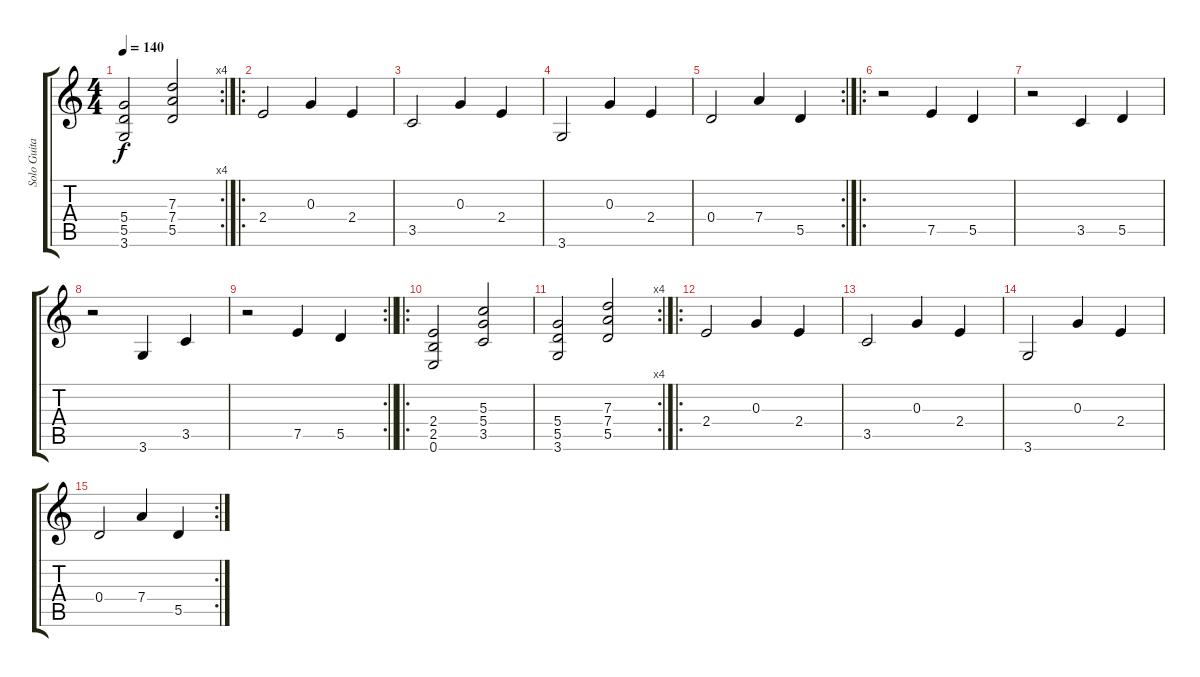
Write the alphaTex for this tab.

\track ("Solo Guitar" "Solo Guita") {instrument overdrivenguitar}
\staff {score tabs}
\tuning (E4 B3 G3 D3 A2 E2) {hide}
\rc 4
\ts (4 4)
\tempo 140
\clef g2
\ks c
(5.4 5.5 3.6).2{dy f} (7.3 7.4 5.5).2 |
\ro
2.4.2 0.3.4 2.4.4 |
3.5.2 0.3.4 2.4.4 |
3.6.2 0.3.4 2.4.4 |
\rc 2
0.4.2 7.4.4 5.5.4 |
\ro
r.2 7.5.4 5.5.4 |
r.2 3.5.4 5.5.4 |
r.2 3.6.4 3.5.4 |
\rc 2
\barLineRight lightlight
r.2 7.5.4 5.5.4 |
\ro
(2.4 2.5 0.6).2 (5.3 5.4 3.5).2 |
\rc 4
(5.4 5.5 3.6).2 (7.3 7.4 5.5).2 |
\ro
2.4.2 0.3.4 2.4.4 |
3.5.2 0.3.4 2.4.4 |
3.6.2 0.3.4 2.4.4 |
\rc 2
0.4.2 7.4.4 5.5.4
